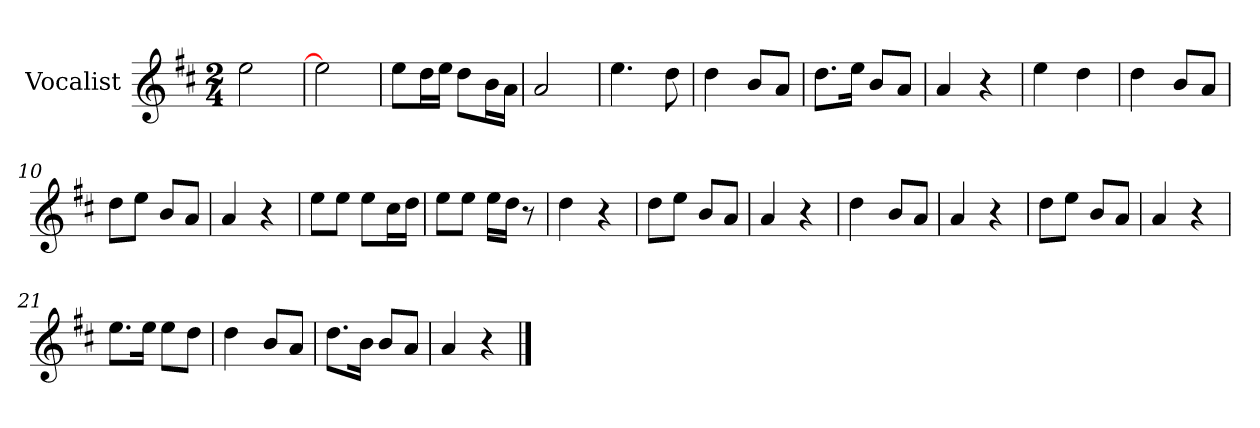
**kern
*part1
*staff1
*I"Vocalist
*k[f#c#]
*D:
*M2/4
=
2ee
=1
2ee]
=2
8eeL
16ddL
16eeJJ
8ddL
16bL
16aJJ
=3
2a
=4
4.ee
8dd
=5
4dd
8bL
8aJ
=6
8.ddL
16eeJk
8bL
8aJ
=7
4a
4r
=8
4ee
4dd
=9
4dd
8bL
8aJ
=10
8ddL
8eeJ
8bL
8aJ
=11
4a
4r
=12
8eeL
8eeJ
8eeL
16cc#L
16ddJJ
=13
8eeL
8eeJ
16eeLL
16ddJJ
8r
=14
4dd
4r
=15
8ddL
8eeJ
8bL
8aJ
=16
4a
4r
=17
4dd
8bL
8aJ
=18
4a
4r
=19
8ddL
8eeJ
8bL
8aJ
=20
4a
4r
=21
8.eeL
16eeJk
8eeL
8ddJ
=22
4dd
8bL
8aJ
=23
8.ddL
16bJk
8bL
8aJ
=24
4a
4r
==
*-
